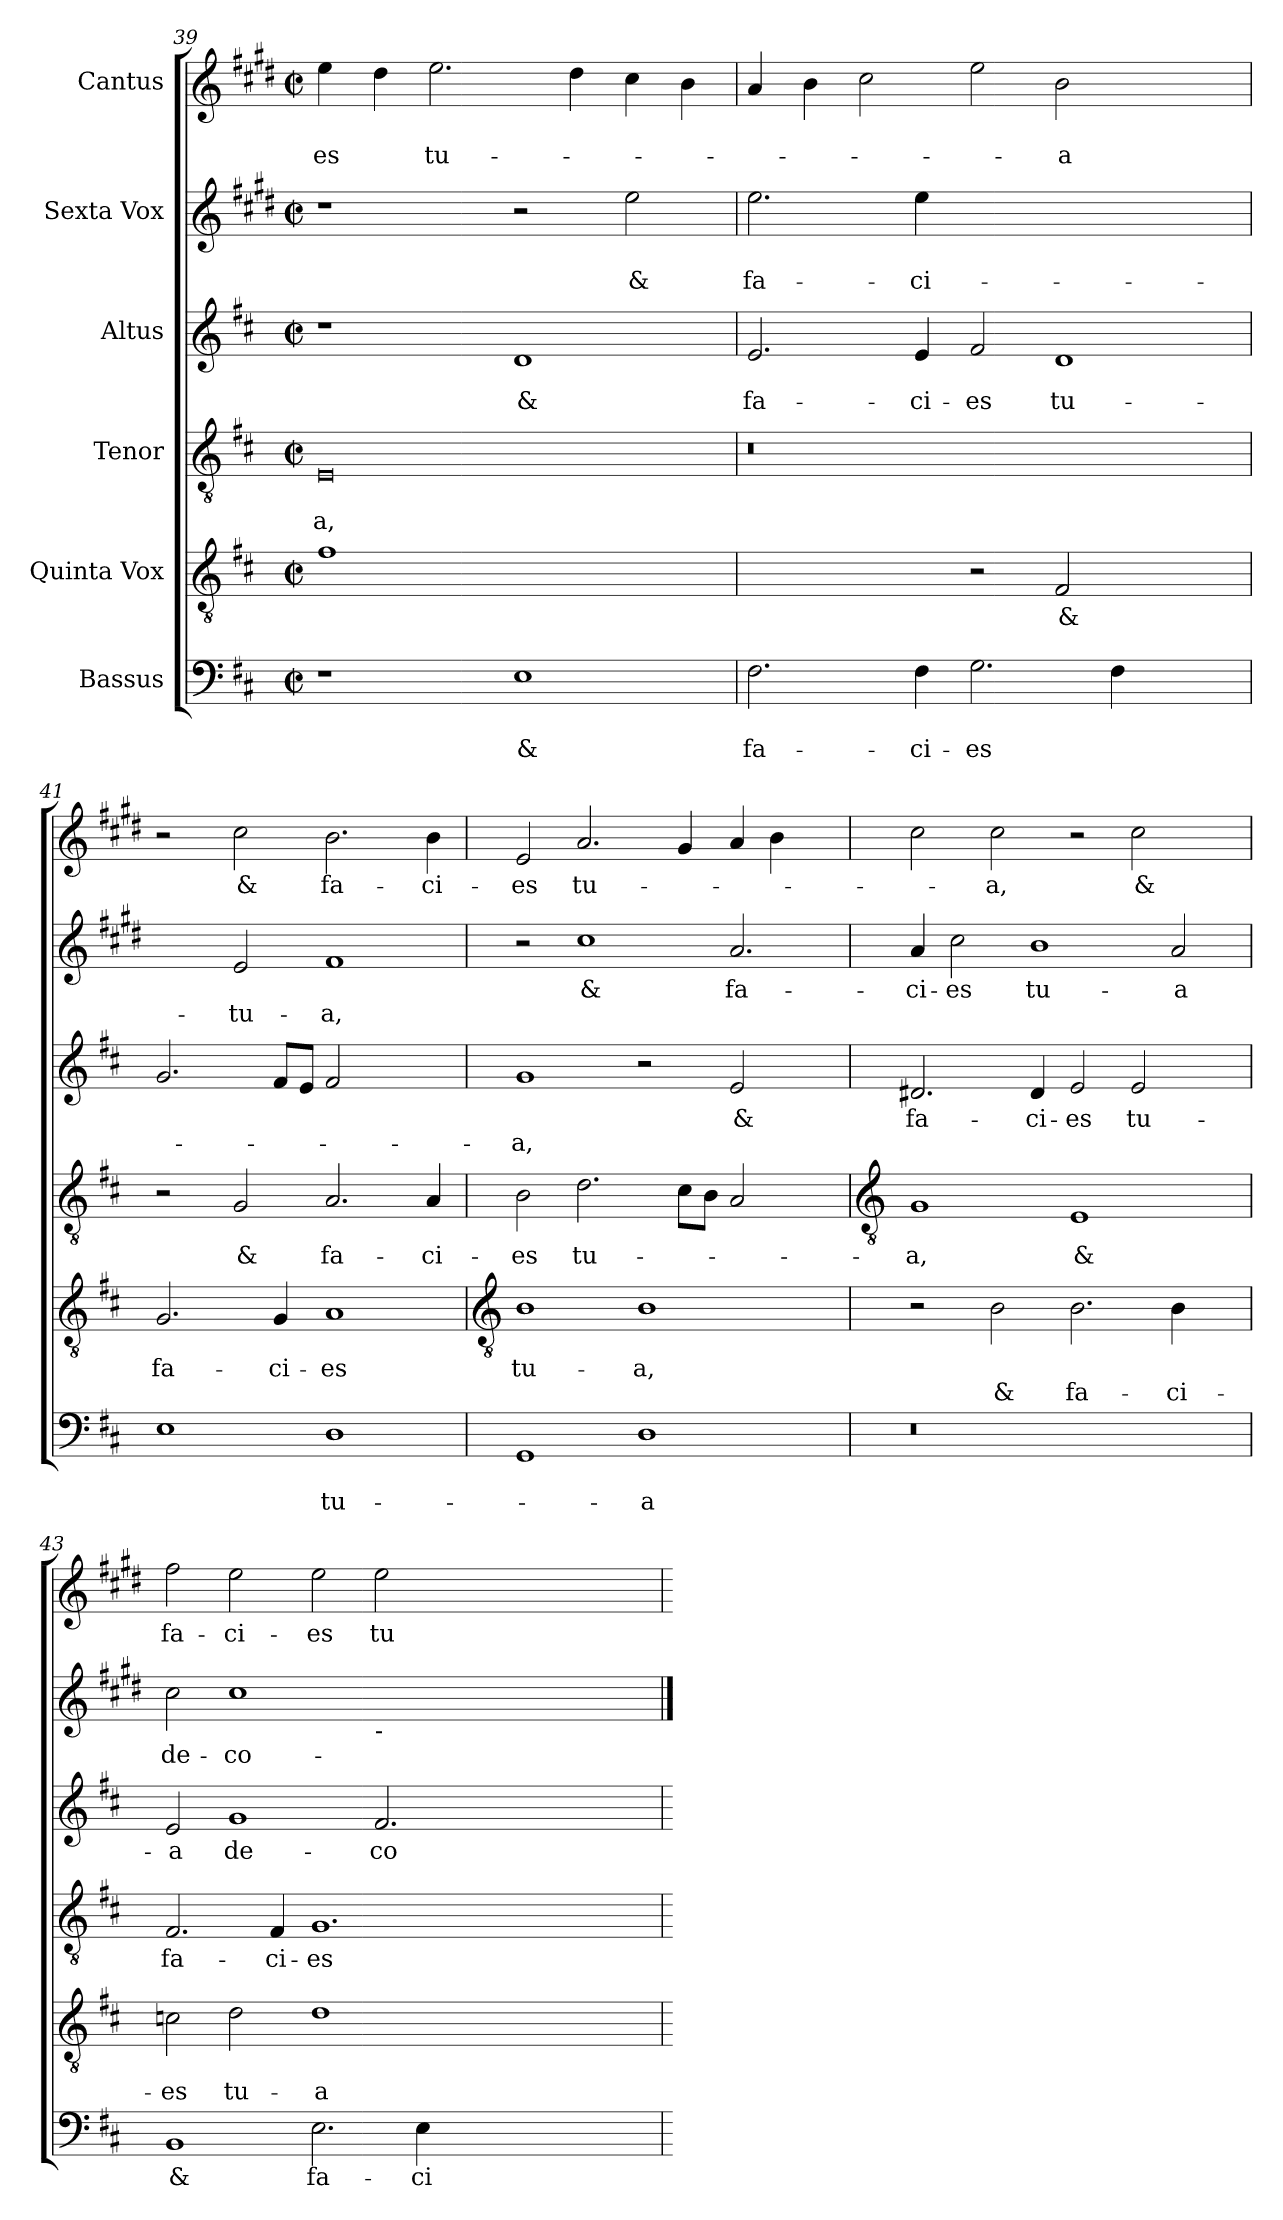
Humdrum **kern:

**kern	**text	**text	**kern	**text	**text	**kern	**text	**text	**kern	**text	**text	**kern	**text	**text	**kern	**text	**text
*part6	*part6	*part6	*part5	*part5	*part5	*part4	*part4	*part4	*part3	*part3	*part3	*part2	*part2	*part2	*part1	*part1	*part1
*staff6	*staff6	*staff6	*staff5	*staff5	*staff5	*staff4	*staff4	*staff4	*staff3	*staff3	*staff3	*staff2	*staff2	*staff2	*staff1	*staff1	*staff1
*I"Bassus	*	*	*I"Quinta Vox	*	*	*I"Tenor	*	*	*I"Altus	*	*	*I"Sexta Vox	*	*	*I"Cantus	*	*
*clefF4	*	*	*clefGv2	*	*	*clefGv2	*	*	*clefG2	*	*	*clefG2	*	*	*clefG2	*	*
*	*	*	*	*	*	*	*	*	*	*	*	*ITrd1c2	*	*	*ITrd1c2	*	*
*k[f#c#]	*	*	*k[f#c#]	*	*	*k[f#c#]	*	*	*k[f#c#]	*	*	*k[f#c#]	*	*	*k[f#c#]	*	*
*D:	*	*	*D:	*	*	*D:	*	*	*D:	*	*	*D:	*	*	*D:	*	*
*M4/2	*	*	*M4/2	*	*	*M4/2	*	*	*M4/2	*	*	*M4/2	*	*	*M4/2	*	*
*met(c|)	*	*	*met(c|)	*	*	*met(c|)	*	*	*met(c|)	*	*	*met(c|)	*	*	*met(c|)	*	*
=39	=39	=39	=39	=39	=39	=39	=39	=39	=39	=39	=39	=39	=39	=39	=39	=39	=39
!	!	!	!	!	!	!	!	!LO:LY:b	!	!	!	!	!	!	!	!	!LO:LY:b
1r	.	.	1f#	.	.	0E	.	-a,	1r	.	.	1r	.	.	4dd	.	-es
.	.	.	.	.	.	.	.	.	.	.	.	.	.	.	4cc#	.	.
!	!	!	!	!	!	!	!	!	!	!	!	!	!	!	!	!	!LO:LY:b
.	.	.	.	.	.	.	.	.	.	.	.	.	.	.	2.dd	.	tu-
!	!	!LO:LY:b	!	!LO:LY:b	!	!	!	!	!	!	!LO:LY:b	!	!	!	!	!	!
1E	.	&	[1Byy	-ra,	.	.	.	.	1d	.	&	2r	.	.	.	.	.
.	.	.	.	.	.	.	.	.	.	.	.	.	.	.	4cc#	.	.
!	!	!	!	!	!	!	!	!	!	!	!	!	!	!LO:LY:b	!	!	!
.	.	.	.	.	.	.	.	.	.	.	.	2dd	.	&	4b	.	.
.	.	.	.	.	.	.	.	.	.	.	.	.	.	.	4a	.	.
=40	=40	=40	=40	=40	=40	=40	=40	=40	=40	=40	=40	=40	=40	=40	=40	=40	=40
!	!	!LO:LY:b	!	!	!	!	!	!	!	!	!LO:LY:b	!	!	!LO:LY:b	!	!	!
2.F#	.	fa-	2.Byy_	.	.	0r	.	.	2.e	.	fa-	2.dd	.	fa-	4g	.	.
.	.	.	.	.	.	.	.	.	.	.	.	.	.	.	4a	.	.
.	.	.	.	.	.	.	.	.	.	.	.	.	.	.	2b	.	.
!	!	!LO:LY:b	!	!	!	!	!	!	!	!	!LO:LY:b	!	!	!LO:LY:b	!	!	!
4F#	.	-ci-	4Byy]	.	.	.	.	.	4e	.	-ci-	4dd	.	-ci-	.	.	.
!	!	!LO:LY:b	!	!	!	!	!	!	!	!	!LO:LY:b	!	!	!LO:LY:b	!	!	!
2.G	.	-es	2r	.	.	.	.	.	2f#	.	-es	[2.ddyy	.	-es	2dd	.	.
!	!	!	!	!LO:LY:b	!	!	!	!	!	!	!LO:LY:b	!	!	!	!	!	!LO:LY:b
.	.	.	2F#	&	.	.	.	.	1d	.	tu-	.	.	.	2a	.	-a
4F#	.	.	.	.	.	.	.	.	.	.	.	4ddyy_	.	.	.	.	.
2ryy	.	.	2ryy	.	.	2ryy	.	.	.	.	.	2ryy	.	.	2ryy	.	.
!!LO:LB:g=z
=41	=41	=41	=41	=41	=41	=41	=41	=41	=41	=41	=41	=41	=41	=41	=41	=41	=41
!	!	!	!	!LO:LY:b	!	!	!	!	!	!	!	!	!	!	!	!	!
1E	.	.	2.G	fa-	.	2r	.	.	2.g	.	.	4.ddyy_	.	.	2r	.	.
.	.	.	.	.	.	.	.	.	.	.	.	8ddyy]	.	.	.	.	.
!	!	!	!	!	!	!	!LO:LY:b	!	!	!	!	!	!	!LO:LY:b	!	!LO:LY:b	!
.	.	.	.	.	.	2G	&	.	.	.	.	2d	.	tu-	2b	&	.
!	!	!	!	!LO:LY:b	!	!	!	!	!	!	!	!	!	!	!	!	!
.	.	.	4G	-ci-	.	.	.	.	8f#L	.	.	.	.	.	.	.	.
.	.	.	.	.	.	.	.	.	8eJ	.	.	.	.	.	.	.	.
!	!	!LO:LY:b	!	!LO:LY:b	!	!	!LO:LY:b	!	!	!	!	!	!	!LO:LY:b	!	!LO:LY:b	!
1D	.	tu-	1A	-es	.	2.A	fa-	.	2f#	.	.	1e	.	-a,	2.a	fa-	.
.	.	.	.	.	.	.	.	.	2ryy	.	.	.	.	.	.	.	.
!	!	!	!	!	!	!	!LO:LY:b	!	!	!	!	!	!	!	!	!LO:LY:b	!
.	.	.	.	.	.	4A	-ci-	.	.	.	.	.	.	.	4a	-ci-	.
!!LO:LB:g=z
=42	=42	=42	=42	=42	=42	=42	=42	=42	=42	=42	=42	=42	=42	=42	=42	=42	=42
*	*	*	*clefGv2	*	*	*	*	*	*	*	*	*	*	*	*	*	*
!	!	!	!	!LO:LY:b	!	!	!LO:LY:b	!	!	!	!LO:LY:b	!	!	!	!	!LO:LY:b	!
1GG	.	.	1B	tu-	.	2B	-es	.	1g	.	-a,	2r	.	.	2d	-es	.
!	!	!	!	!	!	!	!LO:LY:b	!	!	!	!	!	!LO:LY:b	!	!	!LO:LY:b	!
.	.	.	.	.	.	2.d	tu-	.	.	.	.	1b	&	.	2.g	tu-	.
!	!	!LO:LY:b	!	!LO:LY:b	!	!	!	!	!	!	!	!	!	!	!	!	!
1D	.	-a	1B	-a,	.	.	.	.	2r	.	.	.	.	.	.	.	.
.	.	.	.	.	.	8c#L	.	.	.	.	.	.	.	.	4f#	.	.
.	.	.	.	.	.	8BJ	.	.	.	.	.	.	.	.	.	.	.
!	!	!	!	!	!	!	!	!	!	!LO:LY:b	!	!	!LO:LY:b	!	!	!	!
.	.	.	.	.	.	2A	.	.	2e	&	.	2.g	fa-	.	4g	.	.
.	.	.	.	.	.	.	.	.	.	.	.	.	.	.	4a	.	.
4ryy	.	.	4ryy	.	.	4ryy	.	.	4ryy	.	.	.	.	.	4ryy	.	.
!!LO:LB:g=z
=43	=43	=43	=43	=43	=43	=43	=43	=43	=43	=43	=43	=43	=43	=43	=43	=43	=43
*	*	*	*	*	*	*clefGv2	*	*	*	*	*	*	*	*	*	*	*
!	!	!	!	!	!	!	!LO:LY:b	!	!	!LO:LY:b	!	!	!LO:LY:b	!	!	!	!
0r	.	.	2r	.	.	1G	-a,	.	2.d#X	fa-	.	4g	-ci-	.	2b	.	.
!	!	!	!	!	!	!	!	!	!	!	!	!	!LO:LY:b	!	!	!	!
.	.	.	.	.	.	.	.	.	.	.	.	2b	-es	.	.	.	.
!	!	!	!	!	!LO:LY:b	!	!	!	!	!	!	!	!	!	!	!LO:LY:b	!
.	.	.	2B	.	&	.	.	.	.	.	.	.	.	.	2b	-a,	.
!	!	!	!	!	!	!	!	!	!	!LO:LY:b	!	!	!LO:LY:b	!	!	!	!
.	.	.	.	.	.	.	.	.	4d#	-ci-	.	1a	tu-	.	.	.	.
!	!	!	!	!	!LO:LY:b	!	!LO:LY:b	!	!	!LO:LY:b	!	!	!	!	!	!	!
.	.	.	2.B	.	fa-	1E	&	.	2e	-es	.	.	.	.	2r	.	.
!	!	!	!	!	!	!	!	!	!	!LO:LY:b	!	!	!	!	!	!LO:LY:b	!
.	.	.	.	.	.	.	.	.	2e	tu-	.	.	.	.	2b	&	.
!	!	!	!	!	!LO:LY:b	!	!	!	!	!	!	!	!LO:LY:b	!	!	!	!
.	.	.	4B	.	-ci-	.	.	.	.	.	.	2g	-a	.	.	.	.
4ryy	.	.	4ryy	.	.	4ryy	.	.	4ryy	.	.	.	.	.	4ryy	.	.
=43A	=43A	=43A	=43A	=43A	=43A	=43A	=43A	=43A	=43A	=43A	=43A	=43A	=43A	=43A	=43A	=43A	=43A
!	!LO:LY:b	!	!	!	!LO:LY:b	!	!LO:LY:b	!	!	!LO:LY:b	!	!	!LO:LY:b	!	!	!LO:LY:b	!
1BB	&	.	2cn	.	-es	2.F#	fa-	.	2e	-a	.	2b	de-	.	2ee	fa-	.
!	!	!	!	!	!LO:LY:b	!	!	!	!	!LO:LY:b	!	!	!LO:LY:b	!	!	!LO:LY:b	!
.	.	.	2d	.	tu-	.	.	.	1g	de-	.	1b	-co-	.	2dd	-ci-	.
!	!	!	!	!	!	!	!LO:LY:b	!	!	!	!	!	!	!	!	!	!
.	.	.	.	.	.	4F#	-ci-	.	.	.	.	.	.	.	.	.	.
!	!LO:LY:b	!	!	!	!LO:LY:b	!	!LO:LY:b	!	!	!	!	!	!	!	!	!LO:LY:b	!
2.E	fa-	.	1d	.	-a	1.G	-es	.	.	.	.	.	.	.	2dd	-es	.
!	!	!	!	!	!	!	!	!	!	!	!	!LO:TX:b:t=-	!	!	!	!	!
!	!	!	!	!	!	!	!	!	!	!LO:LY:b	!	!	!LO:LY:b	!	!	!LO:LY:b	!
.	.	.	.	.	.	.	.	.	2.f#	-co-	.	0byy	-ra.	.	2dd	tu-	.
!	!LO:LY:b	!	!	!	!	!	!	!	!	!	!	!	!	!	!	!	!
4E	-ci-	.	.	.	.	.	.	.	.	.	.	.	.	.	.	.	.
1.ryy	.	.	1.ryy	.	.	.	.	.	.	.	.	.	.	.	1.ryy	.	.
.	.	.	.	.	.	.	.	.	1ryy	.	.	.	.	.	.	.	.
.	.	.	.	.	.	1ryy	.	.	.	.	.	.	.	.	.	.	.
.	.	.	.	.	.	.	.	.	4ryy	.	.	.	.	.	.	.	.
=	=	=	=	=	=	=	=	=	=	=	=	==	=	=	=	=	=
*-	*-	*-	*-	*-	*-	*-	*-	*-	*-	*-	*-	*-	*-	*-	*-	*-	*-
